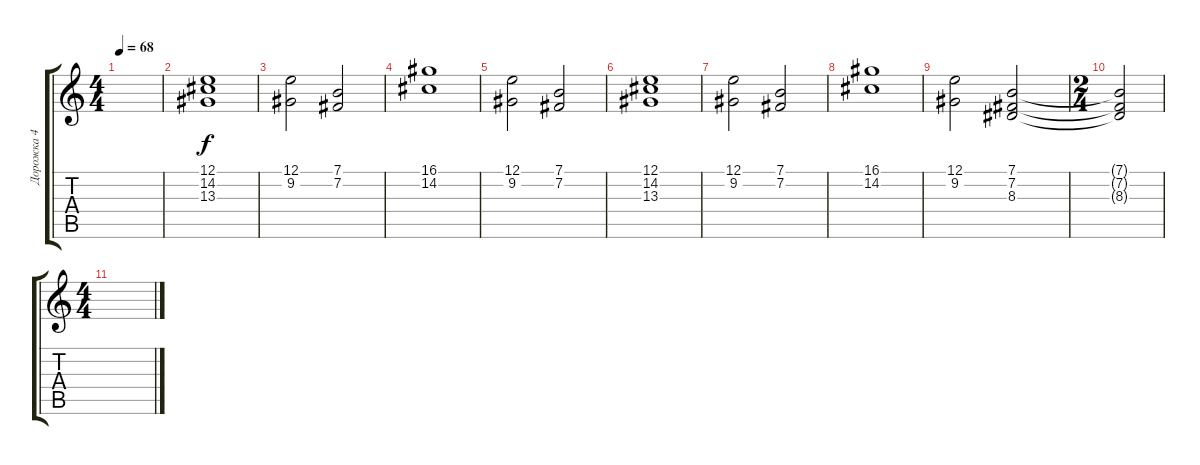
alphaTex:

\track ("Дорожка 4" "Дорожка 4") {instrument synthstrings1}
\staff {score tabs}
\tuning (E4 B3 G3 D3 A2 E2) {hide}
\ts (4 4)
\tempo 68
\clef g2
\ks c
|
(12.1 14.2 13.3).1 |
(12.1 9.2).2 (7.1 7.2).2 |
(16.1 14.2).1 |
(12.1 9.2).2 (7.1 7.2).2 |
(12.1 14.2 13.3).1 |
(12.1 9.2).2 (7.1 7.2).2 |
(16.1 14.2).1 |
(12.1 9.2).2 (7.1 7.2 8.3).2 |
\ts (2 4)
(7.1{t} 7.2{t} 8.3{t}).2 |
\ts (4 4)
